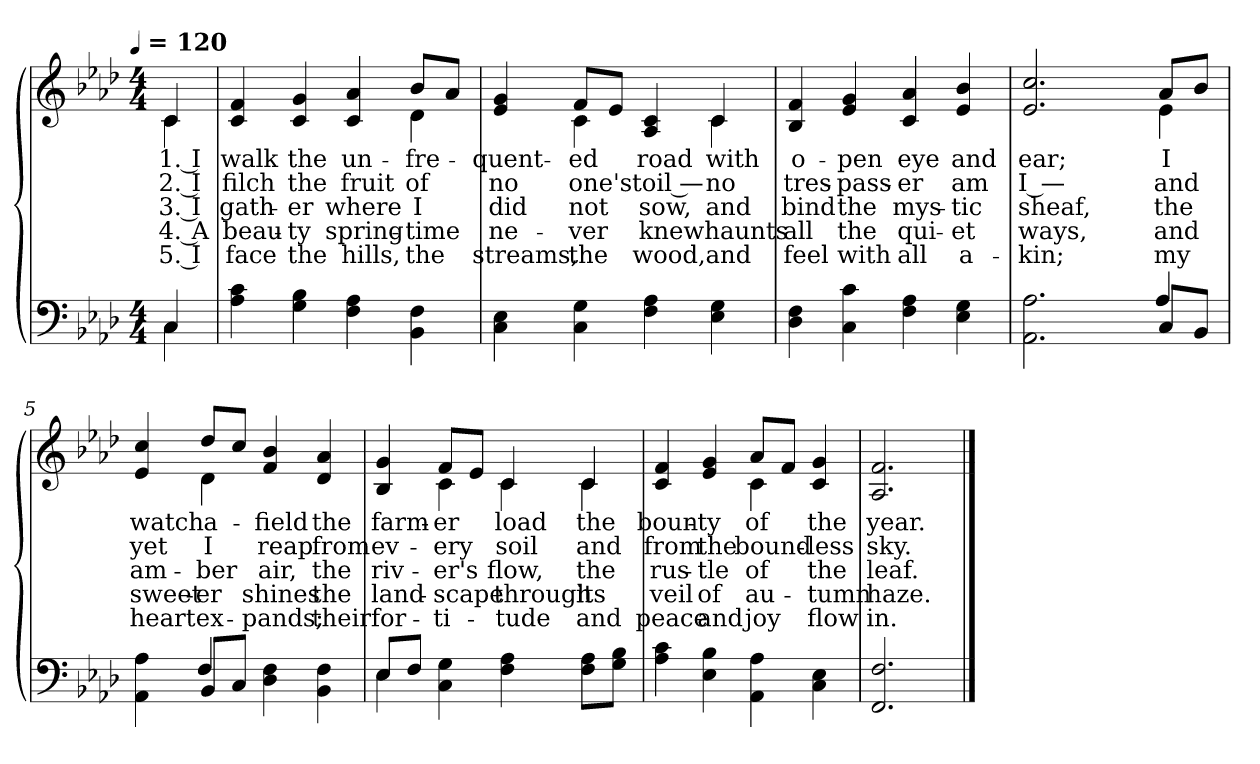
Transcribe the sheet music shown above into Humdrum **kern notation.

**kern	**kern	**text	**text	**text	**text	**text
*part1	*part1	*part1	*part1	*part1	*part1	*part1
*staff2	*staff1	*staff1	*staff1	*staff1	*staff1	*staff1
*clefF4	*clefG2	*	*	*	*	*
*k[b-e-a-d-]	*k[b-e-a-d-]	*	*	*	*	*
!!LO:TX:omd:t=[quarter] = 120
*M4/4	*M4/4	*	*	*	*	*
*MM120	*MM120	*	*	*	*	*
=	=	=	=	=	=	=
*^	*^	*	*	*	*	*
4C/	4C\	4c/	4c\	1. I	2. I	3. I	4. A	5. I
*v	*v	*	*	*	*	*	*	*
=1	=1	=1	=1	=1	=1	=1	=1
4A-\ 4c\	4c/ 4f/	2ryy	walk	filch	gath-	beau-	face
4G\ 4B-\	4c/ 4g/	.	the	the	-er	-ty	the
4F\ 4A-\	4c/ 4a-/	4ryy	un-	fruit	where	spring-	hills,
4BB-\ 4F\	8b-L	4d-\	-fre-	of	I	-time	the
.	8a-J	.	.	.	.	.	.
=2	=2	=2	=2	=2	=2	=2	=2
4C\ 4E-\	4e-/ 4g/	4ryy	-quent-	no	did	ne-	streams,
4C\ 4G\	8fL	4c\	-ed	one's	not	-ver	the
.	8e-J	.	.	.	.	.	.
4F\ 4A-\	4A-/ 4c/	4ryy	road	toil —	sow,	knew	wood,
4E-\ 4G\	4c/	4c\	with	no	and	haunts	and
*	*v	*v	*	*	*	*	*
!!LO:LB:g=z
=3	=3	=3	=3	=3	=3	=3
4D-\ 4F\	4B-/ 4f/	o-	tres-	bind	all	feel
4C\ 4c\	4e-/ 4g/	-pen	-pass-	the	the	with
4F\ 4A-\	4c/ 4a-/	eye	-er	mys-	qui-	all
4E-\ 4G\	4e-/ 4b-/	and	am	-tic	-et	a-
=4	=4	=4	=4	=4	=4	=4
*^	*^	*	*	*	*	*
2.AA-\ 2.A-\	2ryy	2.e-/ 2.cc/	2ryy	ear;	I —	sheaf,	ways,	-kin;
.	4ryy	.	4ryy	.	.	.	.	.
8CL	4A-/	8a-L	4e-\	I	and	the	and	my
8BB-J	.	8b-J	.	.	.	.	.	.
=5	=5	=5	=5	=5	=5	=5	=5	=5
4AA-\ 4A-\	4ryy	4e-/ 4cc/	4ryy	watch	yet	am-	sweet-	heart
8BB-L	4F/	8dd-L	4d-\	a-	I	-ber	-er	ex-
8CJ	.	8ccJ	.	.	.	.	.	.
4D-\ 4F\	2ryy	4f/ 4b-/	2ryy	-field	reap	air,	shines	-pands;
4BB-\ 4F\	.	4d-/ 4a-/	.	the	from	the	the	their
!!LO:LB:g=z	!!
=6	=6	=6	=6	=6	=6	=6	=6	=6
8E-L	4E-\	4B-/ 4g/	4ryy	farm-	ev-	riv-	land-	for-
8FJ	.	.	.	.	.	.	.	.
4C 4G	4ryy	8fL	4c\	-er	-ery	-er's	-scape	-ti-
.	.	8e-J	.	.	.	.	.	.
4F 4A-	2ryy	4c/	4c\	load	soil	flow,	through	-tude
8F 8A-L	.	4c/	4c\	the	and	the	its	and
8G 8B-J	.	.	.	.	.	.	.	.
*v	*v	*	*	*	*	*	*	*
=7	=7	=7	=7	=7	=7	=7	=7
4A-\ 4c\	4c/ 4f/	2ryy	boun-	from	rus-	veil	peace
4E-\ 4B-\	4e-/ 4g/	.	-ty	the	-tle	of	and
4AA-\ 4A-\	8a-L	4c\	of	bound-	of	au-	joy
.	8fJ	.	.	.	.	.	.
4C\ 4E-\	4c/ 4g/	4ryy	the	-less	the	-tumn	flow
*	*v	*v	*	*	*	*	*
=8	=8	=8	=8	=8	=8	=8
2.FF/ 2.F/	2.A-/ 2.f/	year.	sky.	leaf.	haze.	in.
==	==	==	==	==	==	==
*-	*-	*-	*-	*-	*-	*-
